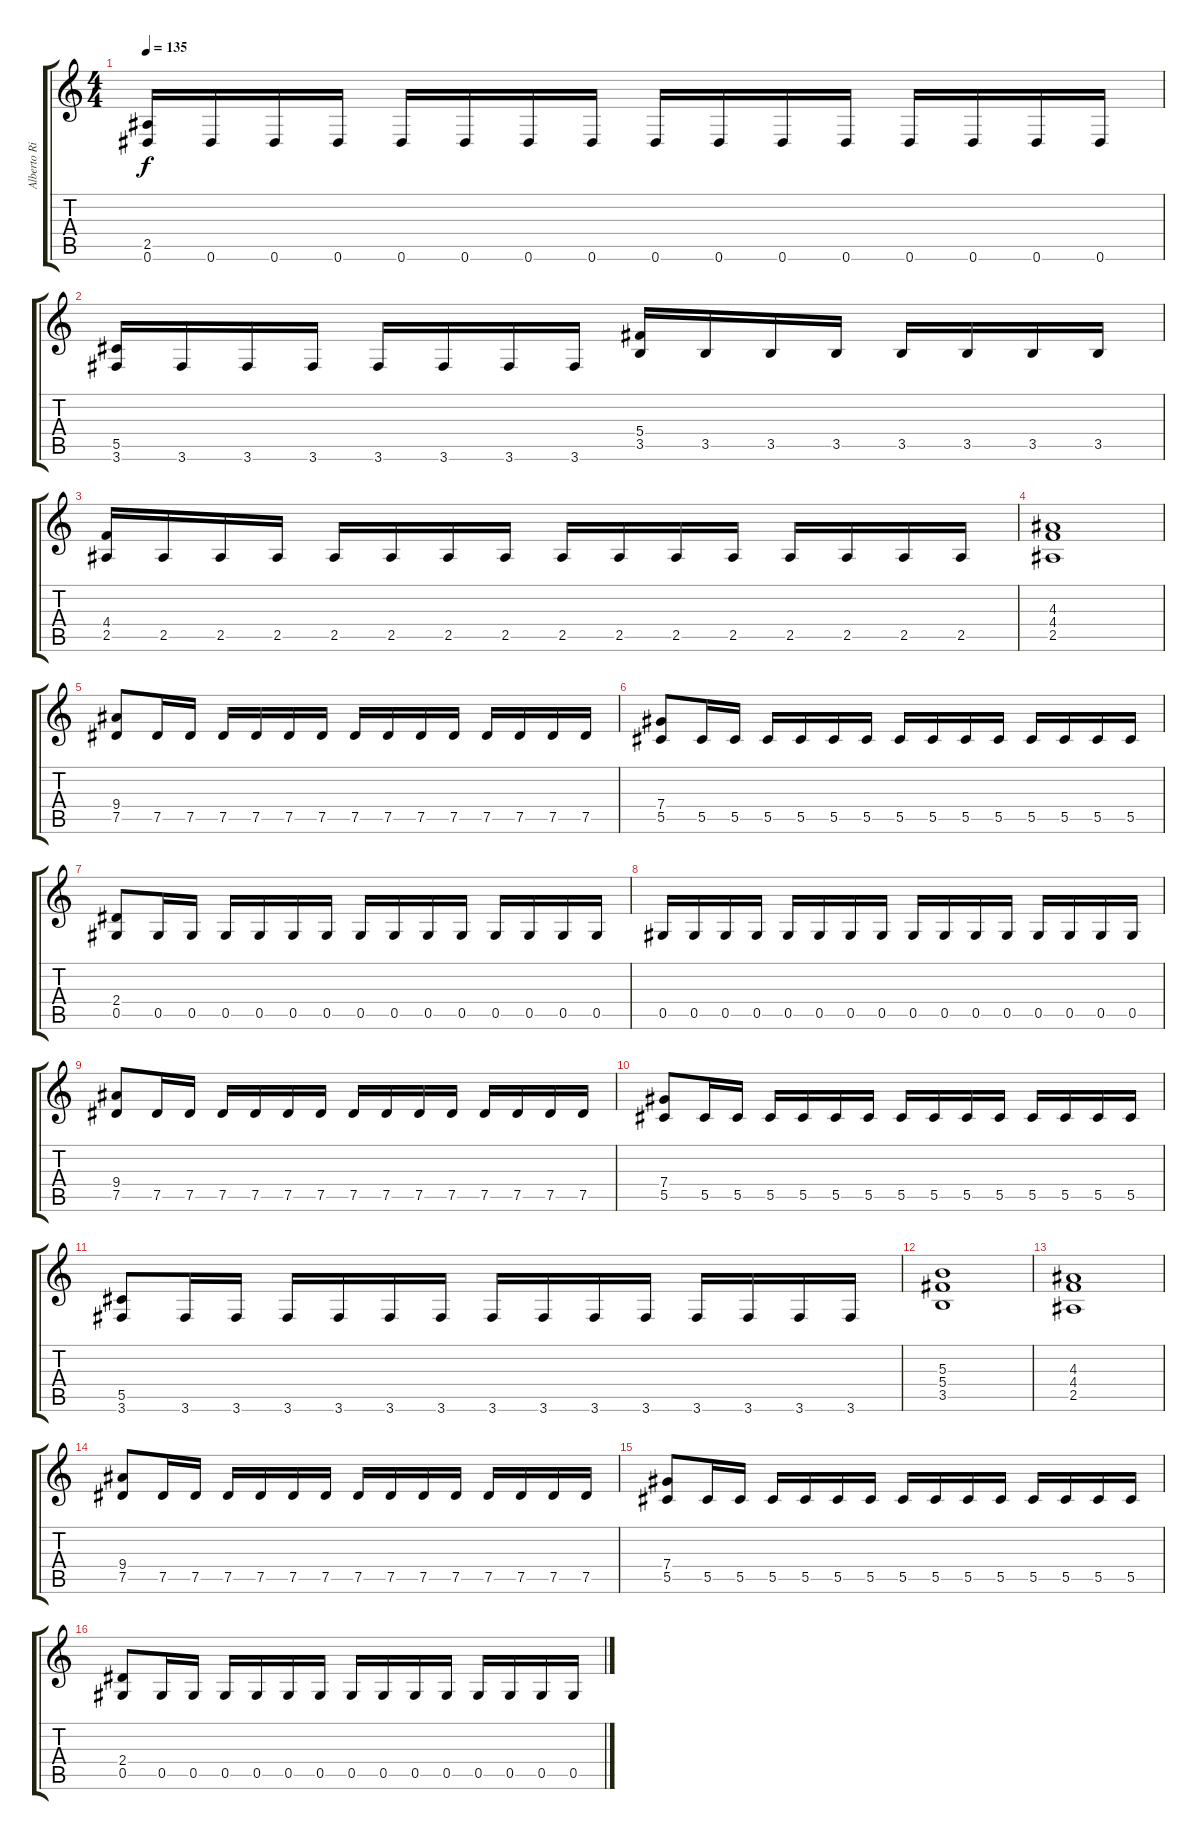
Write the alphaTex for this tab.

\track ("Alberto Rionda" "Alberto Ri") {instrument distortionguitar}
\staff {score tabs}
\tuning (Eb4 Bb3 Gb3 Db3 Ab2 Eb2) {hide}
\ts (4 4)
\tempo 135
\clef g2
\ks c
(2.5 0.6).16{dy f} 0.6.16 0.6.16 0.6.16 0.6.16 0.6.16 0.6.16 0.6.16 0.6.16 0.6.16 0.6.16 0.6.16 0.6.16 0.6.16 0.6.16 0.6.16 |
(5.5 3.6).16 3.6.16 3.6.16 3.6.16 3.6.16 3.6.16 3.6.16 3.6.16 (5.4 3.5).16 3.5.16 3.5.16 3.5.16 3.5.16 3.5.16 3.5.16 3.5.16 |
(4.4 2.5).16 2.5.16 2.5.16 2.5.16 2.5.16 2.5.16 2.5.16 2.5.16 2.5.16 2.5.16 2.5.16 2.5.16 2.5.16 2.5.16 2.5.16 2.5.16 |
(4.3 4.4 2.5).1 |
(9.4 7.5).8 7.5.16 7.5.16 7.5.16 7.5.16 7.5.16 7.5.16 7.5.16 7.5.16 7.5.16 7.5.16 7.5.16 7.5.16 7.5.16 7.5.16 |
(7.4 5.5).8 5.5.16 5.5.16 5.5.16 5.5.16 5.5.16 5.5.16 5.5.16 5.5.16 5.5.16 5.5.16 5.5.16 5.5.16 5.5.16 5.5.16 |
(2.4 0.5).8 0.5.16 0.5.16 0.5.16 0.5.16 0.5.16 0.5.16 0.5.16 0.5.16 0.5.16 0.5.16 0.5.16 0.5.16 0.5.16 0.5.16 |
0.5.16 0.5.16 0.5.16 0.5.16 0.5.16 0.5.16 0.5.16 0.5.16 0.5.16 0.5.16 0.5.16 0.5.16 0.5.16 0.5.16 0.5.16 0.5.16 |
(9.4 7.5).8 7.5.16 7.5.16 7.5.16 7.5.16 7.5.16 7.5.16 7.5.16 7.5.16 7.5.16 7.5.16 7.5.16 7.5.16 7.5.16 7.5.16 |
(7.4 5.5).8 5.5.16 5.5.16 5.5.16 5.5.16 5.5.16 5.5.16 5.5.16 5.5.16 5.5.16 5.5.16 5.5.16 5.5.16 5.5.16 5.5.16 |
(5.5 3.6).8 3.6.16 3.6.16 3.6.16 3.6.16 3.6.16 3.6.16 3.6.16 3.6.16 3.6.16 3.6.16 3.6.16 3.6.16 3.6.16 3.6.16 |
(5.3 5.4 3.5).1 |
(4.3 4.4 2.5).1 |
(9.4 7.5).8 7.5.16 7.5.16 7.5.16 7.5.16 7.5.16 7.5.16 7.5.16 7.5.16 7.5.16 7.5.16 7.5.16 7.5.16 7.5.16 7.5.16 |
(7.4 5.5).8 5.5.16 5.5.16 5.5.16 5.5.16 5.5.16 5.5.16 5.5.16 5.5.16 5.5.16 5.5.16 5.5.16 5.5.16 5.5.16 5.5.16 |
(2.4 0.5).8 0.5.16 0.5.16 0.5.16 0.5.16 0.5.16 0.5.16 0.5.16 0.5.16 0.5.16 0.5.16 0.5.16 0.5.16 0.5.16 0.5.16
